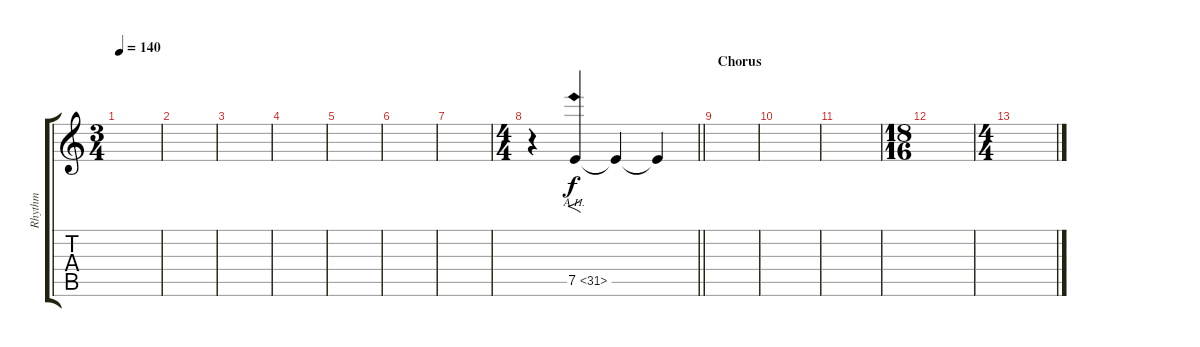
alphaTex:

\track ("Rhythm" "Rhythm") {instrument distortionguitar}
\staff {score tabs}
\tuning (E4 B3 G3 D3 A2 E2) {hide}
\ts (3 4)
\tempo 140
\clef g2
\ks c
|
|
|
|
|
|
|
\ts (4 4)
\barLineRight lightlight
r.4{volume 16} 7.5{ah 24}.4{f} 7.5{t}.4 7.5{t}.4 |
\section ("" "Chorus")
|
|
|
\ts (18 16)
|
\ts (4 4)
